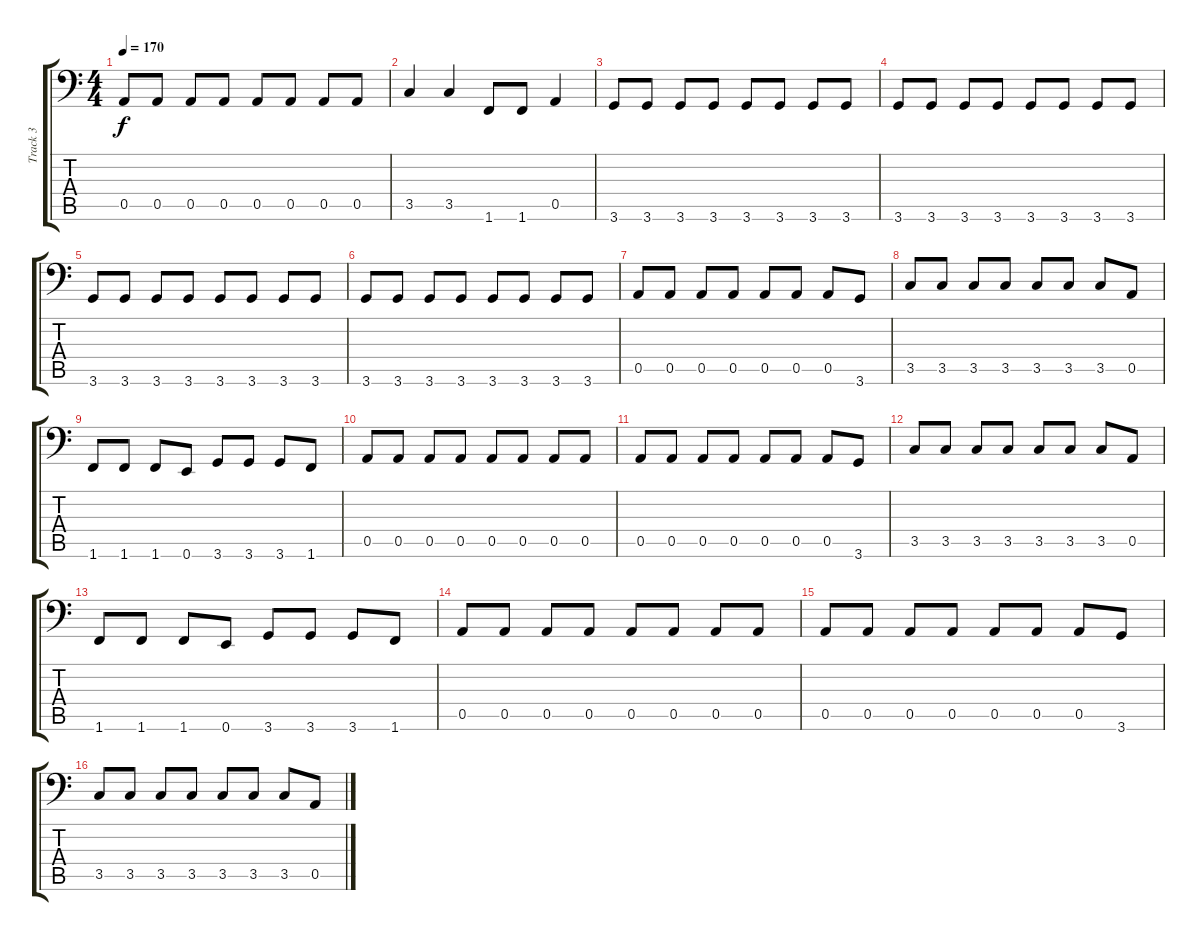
\track ("Track 3" "Track 3") {instrument electricbasspick}
\staff {score tabs}
\tuning (E3 B2 G2 D2 A1 E1) {hide}
\ts (4 4)
\tempo 170
\clef f4
\ks c
0.5.8{dy f} 0.5.8 0.5.8 0.5.8 0.5.8 0.5.8 0.5.8 0.5.8 |
3.5.4 3.5.4 1.6.8 1.6.8 0.5.4 |
3.6.8 3.6.8 3.6.8 3.6.8 3.6.8 3.6.8 3.6.8 3.6.8 |
3.6.8 3.6.8 3.6.8 3.6.8 3.6.8 3.6.8 3.6.8 3.6.8 |
3.6.8 3.6.8 3.6.8 3.6.8 3.6.8 3.6.8 3.6.8 3.6.8 |
3.6.8 3.6.8 3.6.8 3.6.8 3.6.8 3.6.8 3.6.8 3.6.8 |
0.5.8 0.5.8 0.5.8 0.5.8 0.5.8 0.5.8 0.5.8 3.6.8 |
3.5.8 3.5.8 3.5.8 3.5.8 3.5.8 3.5.8 3.5.8 0.5.8 |
1.6.8 1.6.8 1.6.8 0.6.8 3.6.8 3.6.8 3.6.8 1.6.8 |
0.5.8 0.5.8 0.5.8 0.5.8 0.5.8 0.5.8 0.5.8 0.5.8 |
0.5.8 0.5.8 0.5.8 0.5.8 0.5.8 0.5.8 0.5.8 3.6.8 |
3.5.8 3.5.8 3.5.8 3.5.8 3.5.8 3.5.8 3.5.8 0.5.8 |
1.6.8 1.6.8 1.6.8 0.6.8 3.6.8 3.6.8 3.6.8 1.6.8 |
0.5.8 0.5.8 0.5.8 0.5.8 0.5.8 0.5.8 0.5.8 0.5.8 |
0.5.8 0.5.8 0.5.8 0.5.8 0.5.8 0.5.8 0.5.8 3.6.8 |
3.5.8 3.5.8 3.5.8 3.5.8 3.5.8 3.5.8 3.5.8 0.5.8
